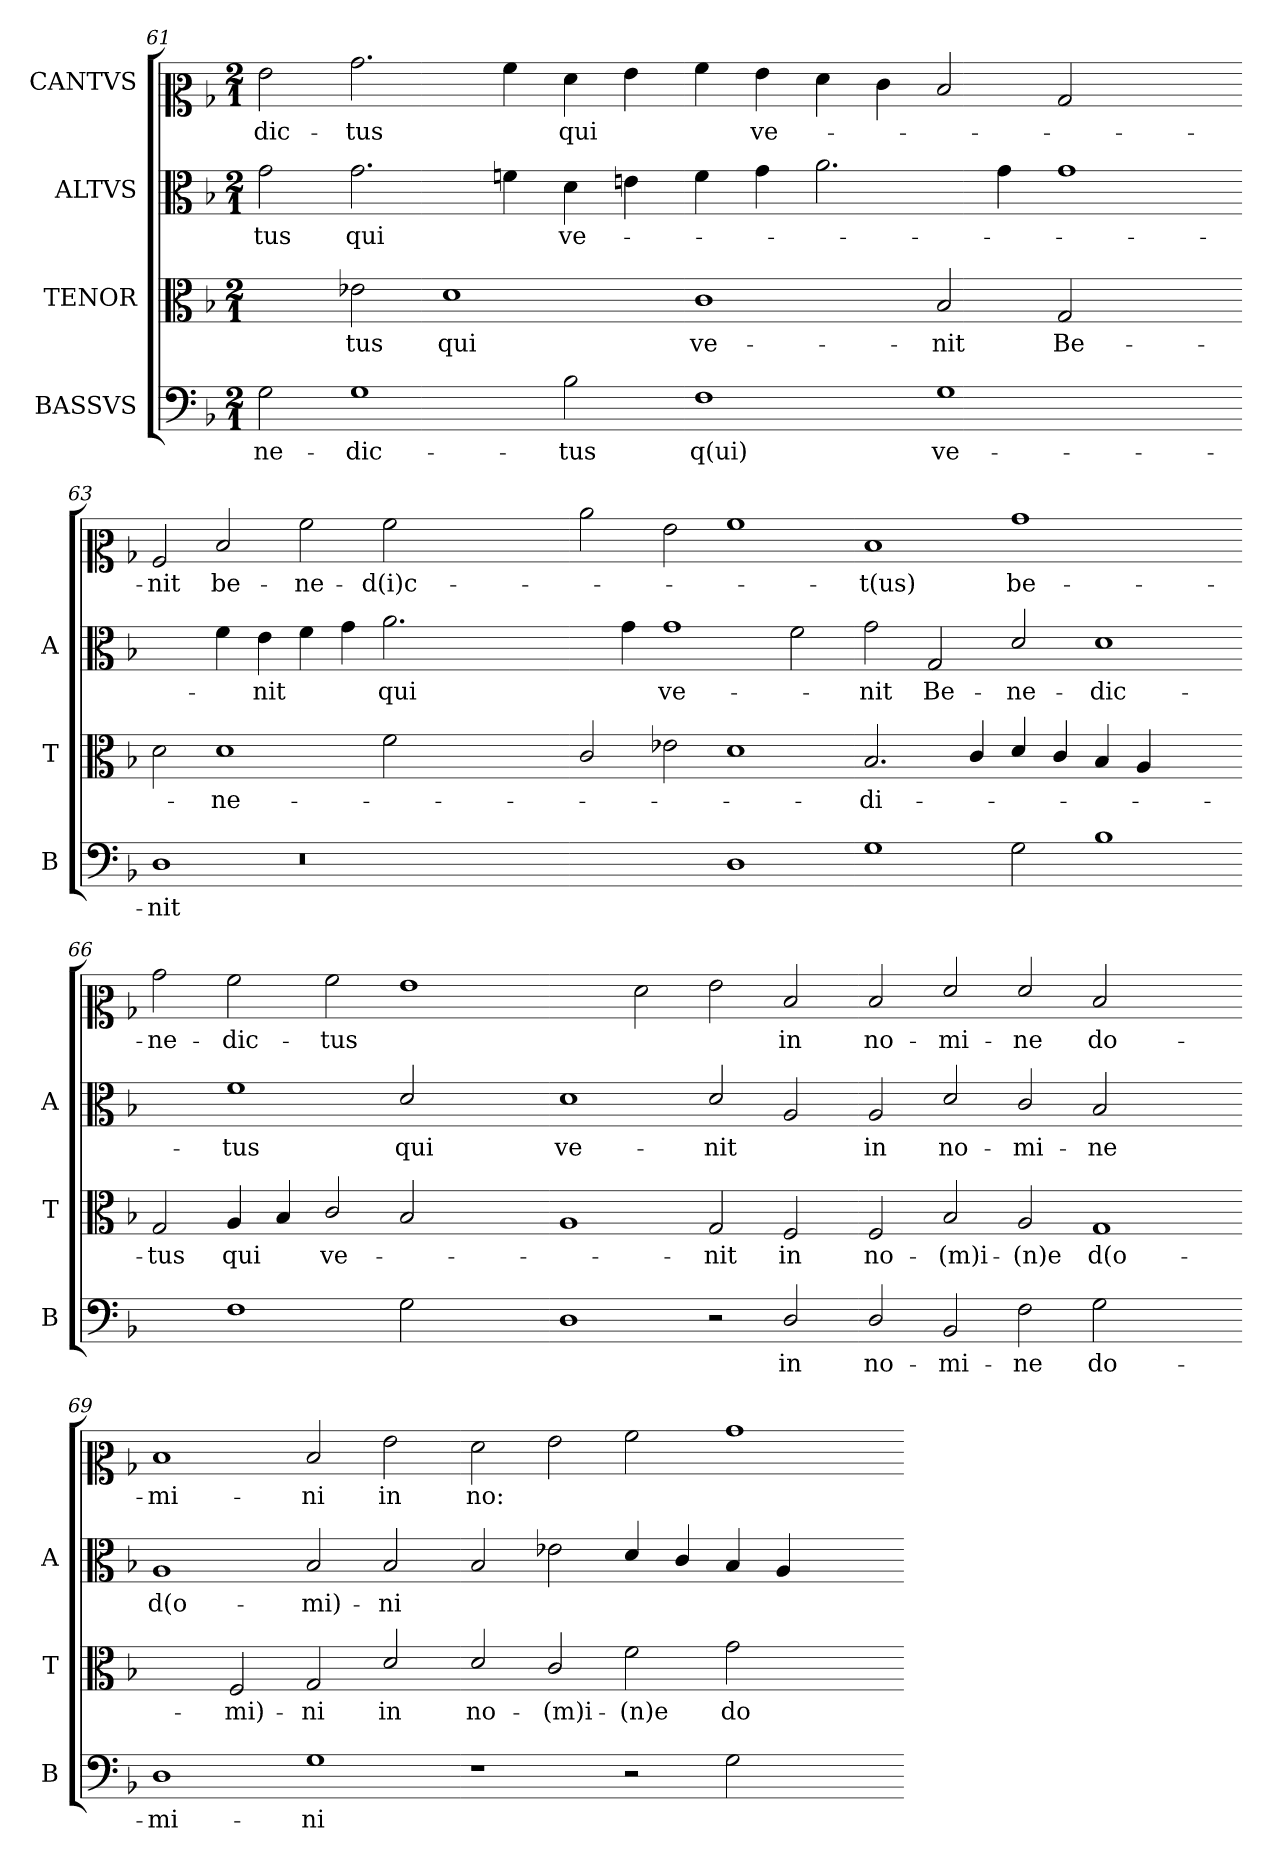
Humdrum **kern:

**kern	**text	**kern	**text	**kern	**text	**kern	**text
*part4	*part4	*part3	*part3	*part2	*part2	*part1	*part1
*staff4	*staff4	*staff3	*staff3	*staff2	*staff2	*staff1	*staff1
*I"BASSVS	*	*I"TENOR	*	*I"ALTVS	*	*I"CANTVS	*
*I'B	*	*I'T	*	*I'A	*	*	*
*clefF4	*	*clefC3	*	*clefC3	*	*clefC2	*
*k[b-]	*	*k[b-]	*	*k[b-]	*	*k[b-]	*
*M2/1	*	*M2/1	*	*M2/1	*	*M2/1	*
=61	=61	=61	=61	=61	=61	=61	=61
2G\	-ne-	2ryy	.	2g\	-tus	2g\	-dic-
1G	-dic-	2e-X\	-tus	2.g\	qui	2.b-\	-tus
.	.	1d	qui	.	.	.	.
.	.	.	.	4fn\	.	4a\	.
2B-\	-tus	.	.	4d\	ve-	4f\	qui
.	.	.	.	4en\	.	4g\	.
=62-	=62-	=62-	=62-	=62-	=62-	=62-	=62-
1F	q(ui)	1c	ve-	4f\	.	4a\	.
.	.	.	.	4g\	.	4g\	ve-
.	.	.	.	2.a\	.	4f\	.
.	.	.	.	.	.	4e\	.
1G	ve-	2B-/	-nit	.	.	2d/	.
.	.	.	.	4g\	.	.	.
!	!	!	!LO:LY:i	!	!	!	!
.	.	2G/	Be-	1g\	.	2B-/	.
2ryy	.	2ryy	.	.	.	2ryy	.
=63-	=63-	=63-	=63-	=63-	=63-	=63-	=63-
1D	-nit	2d\	.	2ryy	.	2A/	-nit
!	!	!	!LO:LY:i	!	!	!	!
.	.	1d	-ne-	4f\	.	2d/	be-
.	.	.	.	4e\	-nit	.	.
0r	.	.	.	4f\	.	2a\	-ne-
.	.	.	.	4g\	.	.	.
.	.	2f\	.	2.a\	qui	2a\	-d(i)c-
.	.	1ryy	.	.	.	1ryy	.
.	.	.	.	2.ryy	.	.	.
=64-	=64-	=64-	=64-	=64-	=64-	=64-	=64-
1ryy	.	2c/	.	4ryy	.	2cc\	.
.	.	.	.	4g\	.	.	.
.	.	2e-X\	.	1g	ve-	2g\	.
1D	.	1d	.	.	.	1a	.
.	.	.	.	2f\	.	.	.
=65-	=65-	=65-	=65-	=65-	=65-	=65-	=65-
!	!	!	!LO:LY:i	!	!	!	!
1G	.	2.B-/	-di-	2g\	-nit	1d	-t(us)
!	!	!	!	!	!LO:LY:i	!	!
.	.	.	.	2G/	Be-	.	.
.	.	4c/	.	.	.	.	.
!	!	!	!	!	!LO:LY:i	!	!
2G\	.	4d/	.	2d/	-ne-	1b-	be-
.	.	4c/	.	.	.	.	.
!	!	!	!	!	!LO:LY:i	!	!
1B-\	.	4B-/	.	1d\	-dic-	.	.
.	.	4A/	.	.	.	.	.
.	.	2ryy	.	.	.	2ryy	.
=66-	=66-	=66-	=66-	=66-	=66-	=66-	=66-
!	!	!	!LO:LY:i	!	!	!	!
2ryy	.	2G/	-tus	2ryy	.	2b-\	-ne-
!	!	!	!LO:LY:i	!	!LO:LY:i	!	!
1F	.	4A/	qui	1f	-tus	2a\	-dic-
.	.	4B-/	.	.	.	.	.
!	!	!	!LO:LY:i	!	!	!	!
.	.	2c/	ve-	.	.	2a\	-tus
!	!	!	!	!	!LO:LY:i	!	!
2G\	.	2B-/	.	2d/	qui	1g\	.
2ryy	.	2ryy	.	2ryy	.	.	.
=67-	=67-	=67-	=67-	=67-	=67-	=67-	=67-
!	!	!	!	!	!LO:LY:i	!	!
1D	.	1A	.	1d	ve-	2ryy	.
.	.	.	.	.	.	2f\	.
!	!	!	!LO:LY:i	!	!LO:LY:i	!	!
2r	.	2G/	-nit	2d/	-nit	2g\	.
2D/	in	2F/	in	2A/	.	2d/	in
=68-	=68-	=68-	=68-	=68-	=68-	=68-	=68-
2D/	no-	2F/	no-	2A/	in	2d/	no-
2BB-/	-mi-	2B-/	-(m)i-	2d/	no-	2f/	-mi-
2F\	-ne	2A/	-(n)e	2c/	-mi-	2f/	-ne
2G\	do-	1G/	d(o-	2B-/	-ne	2d/	do-
2ryy	.	.	.	2ryy	.	2ryy	.
=69-	=69-	=69-	=69-	=69-	=69-	=69-	=69-
1D	-mi-	2ryy	.	1A	d(o-	1d	-mi-
.	.	2F/	-mi)-	.	.	.	.
1G	-ni	2G/	-ni	2B-/	-mi)-	2d/	-ni
.	.	2d/	in	2B-/	-ni	2g\	in
=70-	=70-	=70-	=70-	=70-	=70-	=70-	=70-
1r	.	2d/	no-	2B-/	.	2f\	no:
.	.	2c/	-(m)i-	2e-X\	.	2g\	.
2r	.	2f\	-(n)e	4d/	.	2a\	.
.	.	.	.	4c/	.	.	.
2G\	.	2g\	do-	4B-/	.	1b-\	.
.	.	.	.	4A/	.	.	.
2ryy	.	2ryy	.	2ryy	.	.	.
=-	=-	=-	=-	=-	=-	=-	=-
*-	*-	*-	*-	*-	*-	*-	*-
